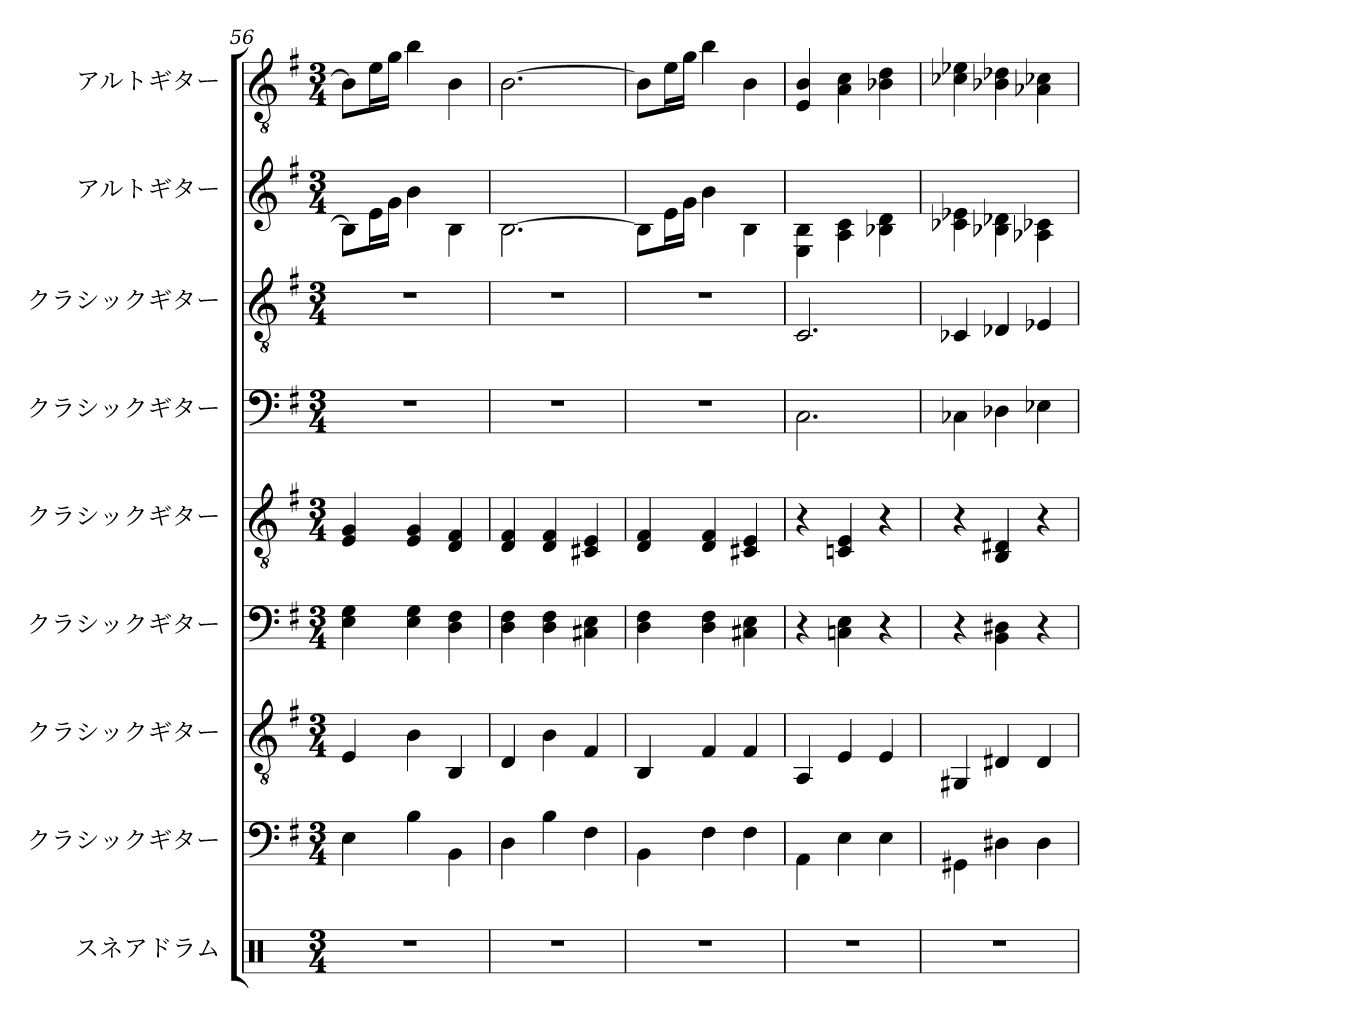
**kern	**kern	**kern	**kern	**kern	**kern	**kern	**kern	**kern
*part9	*part8	*part7	*part6	*part5	*part4	*part3	*part2	*part1
*staff9	*staff8	*staff7	*staff6	*staff5	*staff4	*staff3	*staff2	*staff1
*I"スネアドラム	*I"クラシックギター	*I"クラシックギター	*I"クラシックギター	*I"クラシックギター	*I"クラシックギター	*I"クラシックギター	*I"アルトギター	*I"アルトギター
*clefX	*	*clefGv2	*	*clefGv2	*	*clefGv2	*	*clefGv2
*k[]	*k[f#]	*k[f#]	*k[f#]	*k[f#]	*k[f#]	*k[f#]	*k[f#]	*k[f#]
*M3/4	*M3/4	*M3/4	*M3/4	*M3/4	*M3/4	*M3/4	*M3/4	*M3/4
=56	=56	=56	=56	=56	=56	=56	=56	=56
2.r	4E\	4E/	4E\ 4G\	4E/ 4G/	2.r	2.r	8B\L]	8B\L]
.	.	.	.	.	.	.	16e\L	16e\L
.	.	.	.	.	.	.	16g\JJ	16g\JJ
.	4B\	4B\	4E\ 4G\	4E/ 4G/	.	.	4b\	4b\
.	4BB\	4BB/	4D\ 4F#\	4D/ 4F#/	.	.	4B\	4B\
!!LO:PB:g=z
=57	=57	=57	=57	=57	=57	=57	=57	=57
2.r	4D\	4D/	4D\ 4F#\	4D/ 4F#/	2.r	2.r	[2.B\	[2.B\
.	4B\	4B\	4D\ 4F#\	4D/ 4F#/	.	.	.	.
.	4F#\	4F#/	4C#X\ 4E\	4C#X/ 4E/	.	.	.	.
=58	=58	=58	=58	=58	=58	=58	=58	=58
2.r	4BB\	4BB/	4D\ 4F#\	4D/ 4F#/	2.r	2.r	8B\L]	8B\L]
.	.	.	.	.	.	.	16e\L	16e\L
.	.	.	.	.	.	.	16g\JJ	16g\JJ
.	4F#\	4F#/	4D\ 4F#\	4D/ 4F#/	.	.	4b\	4b\
.	4F#\	4F#/	4C#X\ 4E\	4C#X/ 4E/	.	.	4B\	4B\
=59	=59	=59	=59	=59	=59	=59	=59	=59
2.r	4AA\	4AA/	4r	4r	2.C\	2.C/	4E\ 4B\	4E/ 4B/
.	4E\	4E/	4Cn\ 4E\	4Cn/ 4E/	.	.	4A\ 4c\	4A\ 4c\
.	4E\	4E/	4r	4r	.	.	4B-X\ 4d\	4B-X\ 4d\
=60	=60	=60	=60	=60	=60	=60	=60	=60
2.r	4GG#X\	4GG#X/	4r	4r	4C-X\	4C-X/	4c-X\ 4e-X\	4c-X\ 4e-X\
.	4D#X\	4D#X/	4BB\ 4D#X\	4BB/ 4D#X/	4D-X\	4D-X/	4B-X\ 4d-X\	4B-X\ 4d-X\
.	4D#\	4D#/	4r	4r	4E-X\	4E-X/	4A-X\ 4c-X\	4A-X\ 4c-X\
=	=	=	=	=	=	=	=	=
*-	*-	*-	*-	*-	*-	*-	*-	*-
